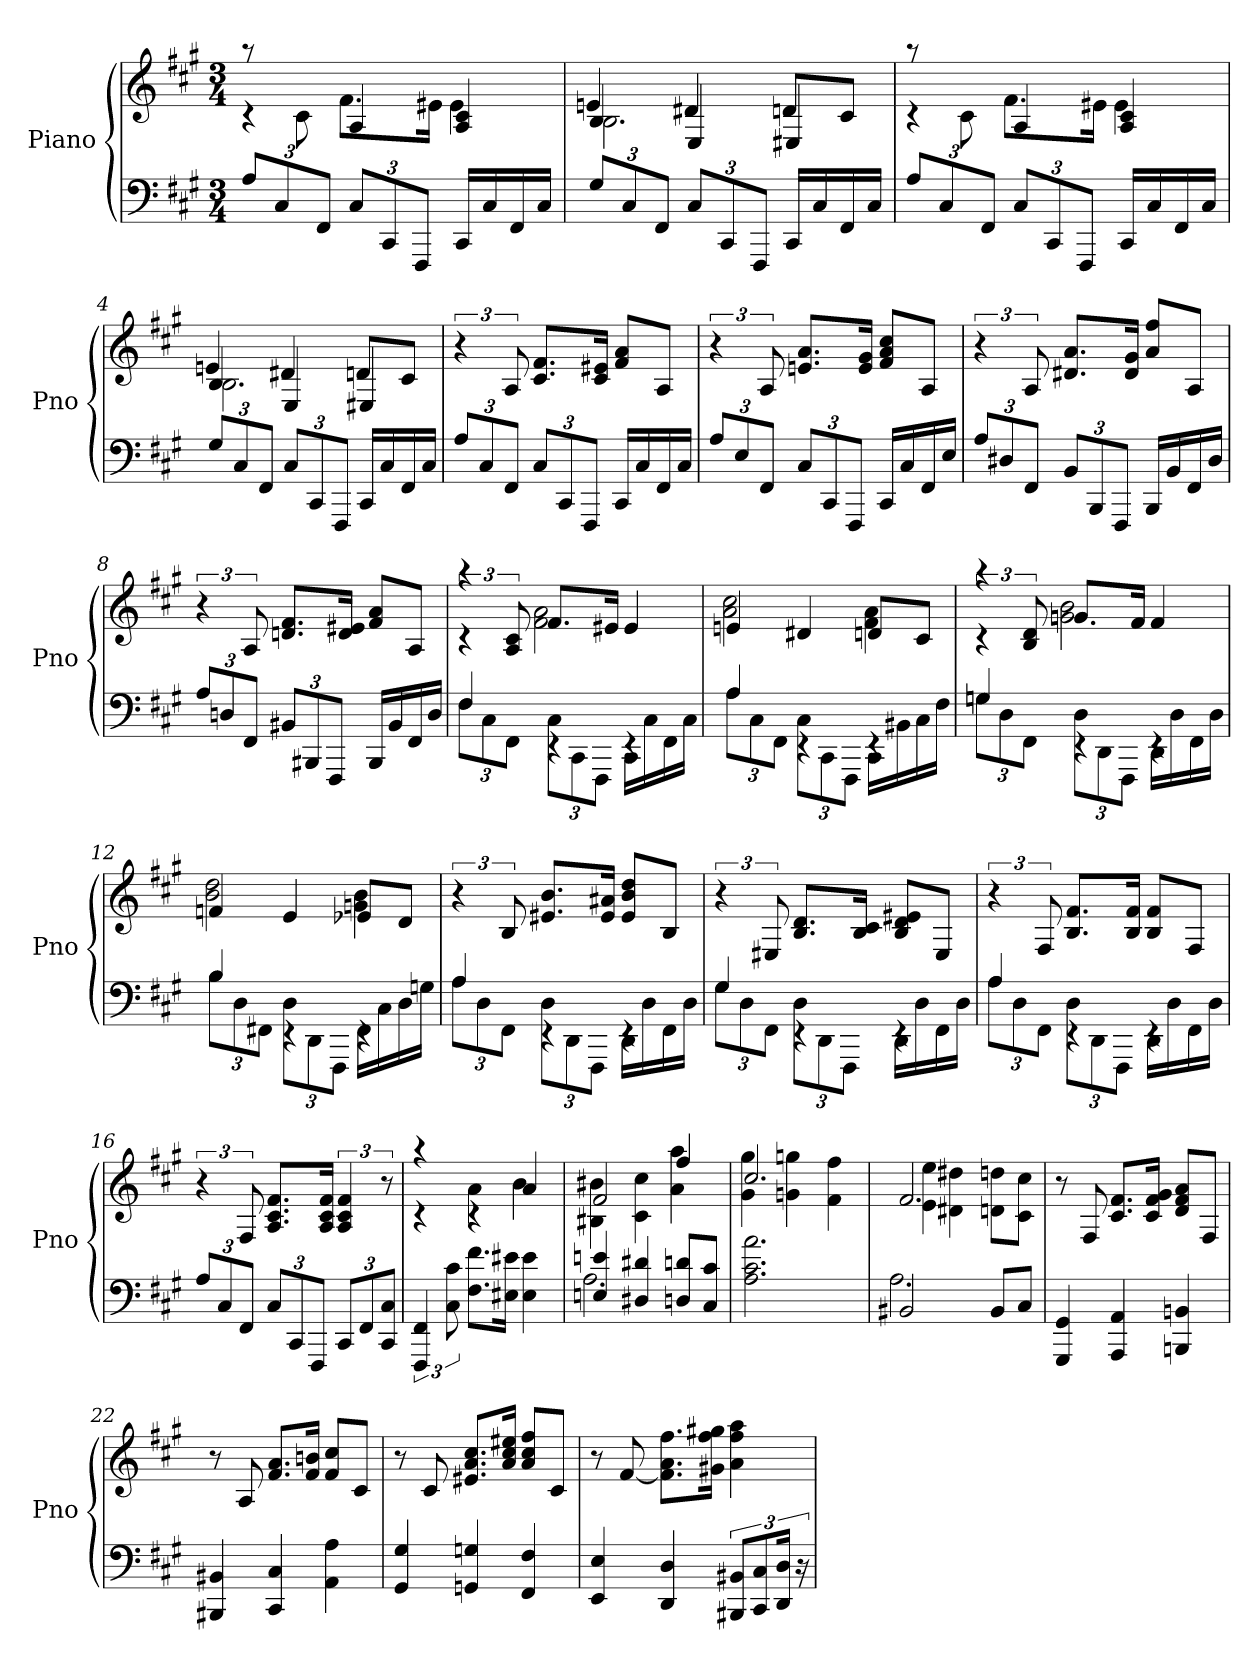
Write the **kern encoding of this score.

**kern	**kern
*part1	*part1
*staff2	*staff1
*I"Piano	*
*I'Pno	*
*clefF4	*clefG2
*k[f#c#g#]	*k[f#c#g#]
*f#:	*f#:
*M3/4	*M3/4
=1	=1
*	*^
12AL	4rc	8raa
12C#	.	.
.	.	8c#
12FF#J	.	.
12C#L	4A	8.f#L
12CC#	.	.
12FFF#J	.	.
.	.	16e#XJk
16CC#LL	4A 4c#	4e#
16C#	.	.
16FF#	.	.
16C#JJ	.	.
=2	=2	=2
*	*	*^
12G#L	4B	2.B	4en
12C#	.	.	.
12FF#J	.	.	.
12C#L	4E	.	4d#X
12CC#	.	.	.
12FFF#J	.	.	.
16CC#LL	4E#X	.	8dnL
16C#	.	.	.
16FF#	.	.	8c#J
16C#JJ	.	.	.
*	*	*v	*v
=3	=3	=3
12AL	4rc	8raa
12C#	.	.
.	.	8c#
12FF#J	.	.
12C#L	4A	8.f#L
12CC#	.	.
12FFF#J	.	.
.	.	16e#XJk
16CC#LL	4A 4c#	4e#
16C#	.	.
16FF#	.	.
16C#JJ	.	.
=4	=4	=4
*	*	*^
12G#L	4B	2.B	4en
12C#	.	.	.
12FF#J	.	.	.
12C#L	4E	.	4d#X
12CC#	.	.	.
12FFF#J	.	.	.
16CC#LL	4E#X	.	8dnL
16C#	.	.	.
16FF#	.	.	8c#J
16C#JJ	.	.	.
*	*v	*v	*v
=5	=5
12AL	6r
12C#	.
12FF#J	12A
12C#L	8.c# 8.f#L
12CC#	.
12FFF#J	.
.	16c# 16e#XJk
16CC#LL	8f# 8aL
16C#	.
16FF#	8AJ
16C#JJ	.
=6	=6
12AL	6r
12E	.
12FF#J	12A
12C#L	8.en 8.aL
12CC#	.
12FFF#J	.
.	16e 16g#Jk
16CC#LL	8f# 8a 8cc#L
16C#	.
16FF#	8AJ
16EJJ	.
=7	=7
12AL	6r
12D#X	.
12FF#J	12A
12BBL	8.d#X 8.aL
12BBB	.
12FFF#J	.
.	16d# 16g#Jk
16BBBLL	8a 8ff#L
16BB	.
16FF#	8AJ
16D#JJ	.
=8	=8
12AL	6r
12Dn	.
12FF#J	12A
12BB#XL	8.dn 8.f#L
12BBB#X	.
12FFF#J	.
.	16d 16e#XJk
16BBB#LL	8f# 8aL
16BB#	.
16FF#	8AJ
16DJJ	.
=9	=9
*^	*^
4F#	12F#L	6rc	4raa
.	12C#	.	.
.	12FF#J	12A 12c#	.
4rEE	12C#L	8.f#L	2f# 2a
.	12CC#	.	.
.	12FFF#J	.	.
.	.	16e#XJk	.
4rEE	16CC#LL	4e#	.
.	16C#	.	.
.	16FF#	.	.
.	16C#JJ	.	.
=10	=10	=10	=10
4A	12AL	4en	2a 2cc#
.	12C#	.	.
.	12FF#J	.	.
4rEE	12C#L	4d#X	.
.	12CC#	.	.
.	12FFF#J	.	.
4rEE	16CC#LL	8dnL	4f# 4a
.	16BB#X	.	.
.	16C#	8c#J	.
.	16F#JJ	.	.
=11	=11	=11	=11
4Gn	12GnL	6rc	4raa
.	12D	.	.
.	12FF#J	12B 12d	.
4rEE	12DL	8.gnL	2gn 2b
.	12DD	.	.
.	12FFF#J	.	.
.	.	16f#Jk	.
4rEE	16DDLL	4f#	.
.	16D	.	.
.	16FF#	.	.
.	16DJJ	.	.
=12	=12	=12	=12
4B	12BL	4fn	2b 2dd
.	12D	.	.
.	12FF#XJ	.	.
4rEE	12DL	4e	.
.	12DD	.	.
.	12FFF#J	.	.
4rEE	16FF#LL	8e-XL	4gn 4b
.	16C#	.	.
.	16D	8dJ	.
.	16GnJJ	.	.
*	*	*v	*v
=13	=13	=13
4A	12AL	6r
.	12D	.
.	12FF#J	12B
4rEE	12DL	8.e#X 8.bL
.	12DD	.
.	12FFF#J	.
.	.	16e# 16a#XJk
4rEE	16DDLL	8e# 8b 8ddL
.	16D	.
.	16FF#	8BJ
.	16DJJ	.
=14	=14	=14
4G#	12G#L	6r
.	12D	.
.	12FF#J	12E#X
4rEE	12DL	8.B 8.dL
.	12DD	.
.	12FFF#J	.
.	.	16B 16c#Jk
4rEE	16DDLL	8B 8d 8e#XL
.	16D	.
.	16FF#	8E#J
.	16DJJ	.
=15	=15	=15
4A	12AL	6r
.	12D	.
.	12FF#J	12F#
4rEE	12DL	8.B 8.f#L
.	12DD	.
.	12FFF#J	.
.	.	16B 16f#Jk
4rEE	16DDLL	8B 8f#L
.	16D	.
.	16FF#	8F#J
.	16DJJ	.
*v	*v	*
=16	=16
12AL	6r
12C#	.
12FF#J	12F#
12C#L	8.A 8.c# 8.f#L
12CC#	.
12FFF#J	.
.	16A 16c# 16f#Jk
12CC#L	6A 6c# 6f#
12FF#	.
12CC# 12C#J	12r
=17	=17
*	*^
6FFF# 6FF#	4rc	4raa
12C# 12c#	.	.
8.F# 8.f#L	4rc	4a
16E#X 16e#XJk	.	.
4E# 4e#	4a	4b
=18	=18	=18
*^	*	*
4En 4en	2.A	2f#	4B#X 4b#X
4D#X 4d#X	.	.	4c# 4cc#
8Dn 8dnL	.	4ff#	4a 4aa
8C# 8c#J	.	.	.
*v	*v	*	*
=19	=19	=19
2.A 2.c# 2.a	2.cc#	4g# 4gg#
.	.	4gn 4ggn
.	.	4f# 4ff#
=20	=20	=20
*^	*	*
2BB#X	2.A	2.f#	4e 4ee
.	.	.	4d#X 4dd#X
8BB#L	.	.	8dn 8ddnL
8C#J	.	.	8c# 8cc#J
*v	*v	*	*
*	*v	*v
=21	=21
4GGG# 4GG#	8r
.	8F#
4AAA 4AA	8.c# 8.f#L
.	16c# 16f# 16g#Jk
4BBBn 4BBn	8d 8f# 8aL
.	8F#J
=22	=22
4BBB#X 4BB#X	8r
.	8A
4CC# 4C#	8.f# 8.aL
.	16f# 16bnJk
4AA 4A	8f# 8cc#L
.	8c#J
=23	=23
4GG# 4G#	8r
.	8c#
4GGn 4Gn	8.e#X 8.a 8.cc#L
.	16a 16cc# 16ee#XJk
4FF# 4F#	8a 8cc# 8ff#L
.	8c#J
=24	=24
4EE 4E	8r
.	[8f#
4DD 4D	8.f#] 8.a 8.ff#L
.	16g#X 16ff# 16gg#XJk
12BBB#X 12BB#XL	4a 4ff# 4aa
12CC# 12C#	.
24DD 24DJk	.
24r	.
=	=
*-	*-
